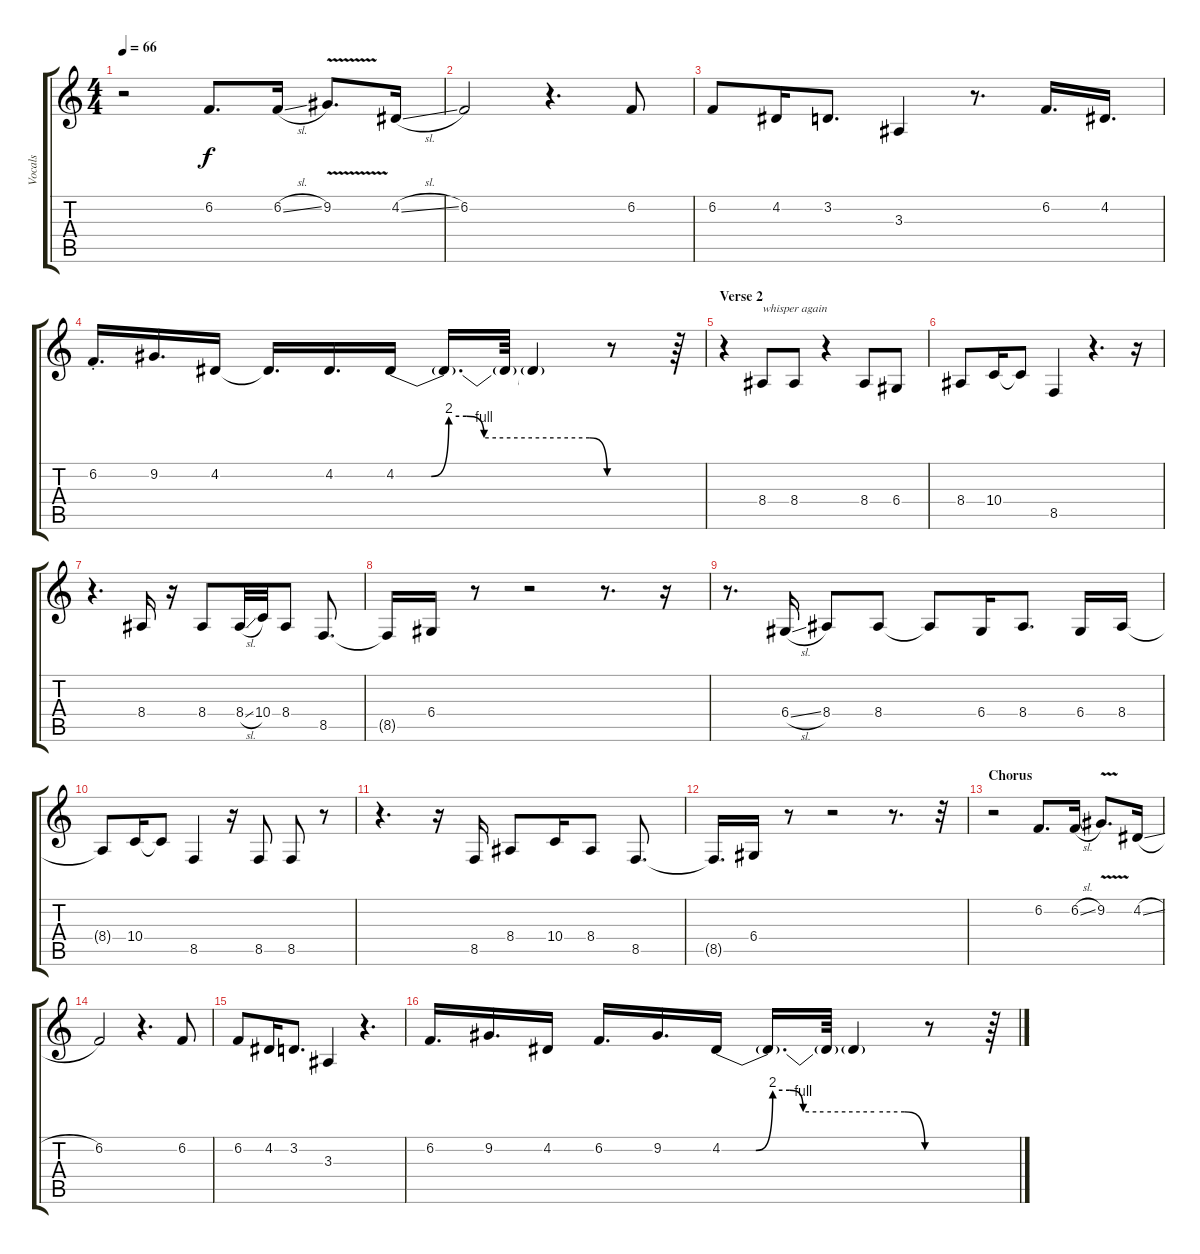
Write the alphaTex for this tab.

\track ("Vocals" "Vocals") {instrument sopranosax}
\staff {score tabs}
\tuning (E4 B3 G3 D3 A2 E2) {hide}
\ts (4 4)
\tempo 66
\clef g2
\ks c
r.2{dy f} 6.2.8{d} 6.2{sl}.16 9.2{v}.8{d} 4.2{sl}.16 |
6.2.2 r.4{d} 6.2.8 |
6.2.8 4.2.16 3.2.8{d} 3.3.4 r.8{d} 6.2.16{d} 4.2.16{d} |
6.2{st}.16{d} 9.2.16{d} 4.2.16 4.2{t}.16{d} 4.2.16{d} 4.2{be (custom 0 0 5 0 10 0 15 8 20 8 25 4 55 4 60 0)}.16 4.2{t}.16{d} 4.2{t}.64 4.2{t}.4 r.8 r.64 |
\section ("" "Verse 2")
r.4 8.4.8{txt "whisper again" volume 10 instrument sopranosax} 8.4.8 r.4 8.4.8 6.4.8 |
8.4.8 10.4.16 10.4{t}.8 8.5.4 r.4{d} r.16 |
r.4{d} 8.4.16 r.16 8.4.8 8.4{sl}.32 10.4.32 8.4.8 8.5.8{d} |
8.5{t}.16 6.4.16 r.8 r.2 r.8{d} r.16 |
r.8{d} 6.4{sl}.16 8.4.8 8.4.8 8.4{t}.8 6.4.16 8.4.8{d} 6.4.16 8.4.16 |
8.4{t}.8 10.4.16 10.4{t}.8 8.5.4 r.16 8.5.8 8.5.8 r.8 |
r.4{d} r.16 8.5.16 8.4.8 10.4.16 8.4.8 8.5.8{d} |
8.5{t}.16{d} 6.4.16 r.8 r.2 r.8{d} r.32 |
\section ("" "Chorus")
r.2{volume 11 instrument altosax} 6.2.8{d} 6.2{sl}.16 9.2{v}.8{d} 4.2{sl}.16 |
6.2.2 r.4{d} 6.2.8 |
6.2.8 4.2.16 3.2.8{d} 3.3.4 r.4{d} |
6.2.16{d} 9.2.16{d} 4.2.16 6.2.16{d} 9.2.16{d} 4.2{be (custom 0 0 5 0 10 0 15 8 20 8 24 4 30 4 45 4 54 4 60 0)}.16 4.2{t}.16{d} 4.2{t}.64 4.2{t}.4 r.8 r.64
